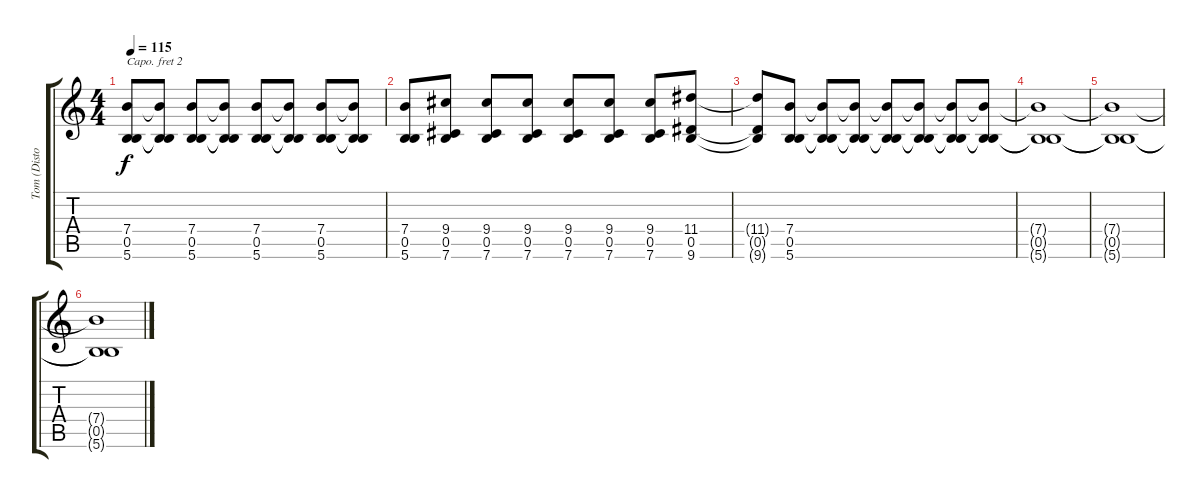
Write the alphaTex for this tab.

\track ("Tom (Distortion Guitar)" "Tom (Disto") {instrument distortionguitar}
\staff {score tabs}
\capo 2
\tuning (E4 B3 G3 D3 A2 E2) {hide}
\ts (4 4)
\tempo 115
\clef g2
\ks c
(7.4 0.5 5.6).8{dy f} (7.4{t} 0.5{t} 5.6{t}).8 (7.4 0.5 5.6).8 (7.4{t} 0.5{t} 5.6{t}).8 (7.4 0.5 5.6).8 (7.4{t} 0.5{t} 5.6{t}).8 (7.4 0.5 5.6).8 (7.4{t} 0.5{t} 5.6{t}).8 |
(7.4 0.5 5.6).8 (9.4 0.5 7.6).8 (9.4 0.5 7.6).8 (9.4 0.5 7.6).8 (9.4 0.5 7.6).8 (9.4 0.5 7.6).8 (9.4 0.5 7.6).8 (11.4 0.5 9.6).8 |
(11.4{t} 0.5{t} 9.6{t}).8 (7.4 0.5 5.6).8 (7.4{t} 0.5{t} 5.6{t}).8 (7.4{t} 0.5{t} 5.6{t}).8 (7.4{t} 0.5{t} 5.6{t}).8 (7.4{t} 0.5{t} 5.6{t}).8 (7.4{t} 0.5{t} 5.6{t}).8 (7.4{t} 0.5{t} 5.6{t}).8 |
(7.4{t} 0.5{t} 5.6{t}).1 |
(7.4{t} 0.5{t} 5.6{t}).1 |
(7.4{t} 0.5{t} 5.6{t}).1
